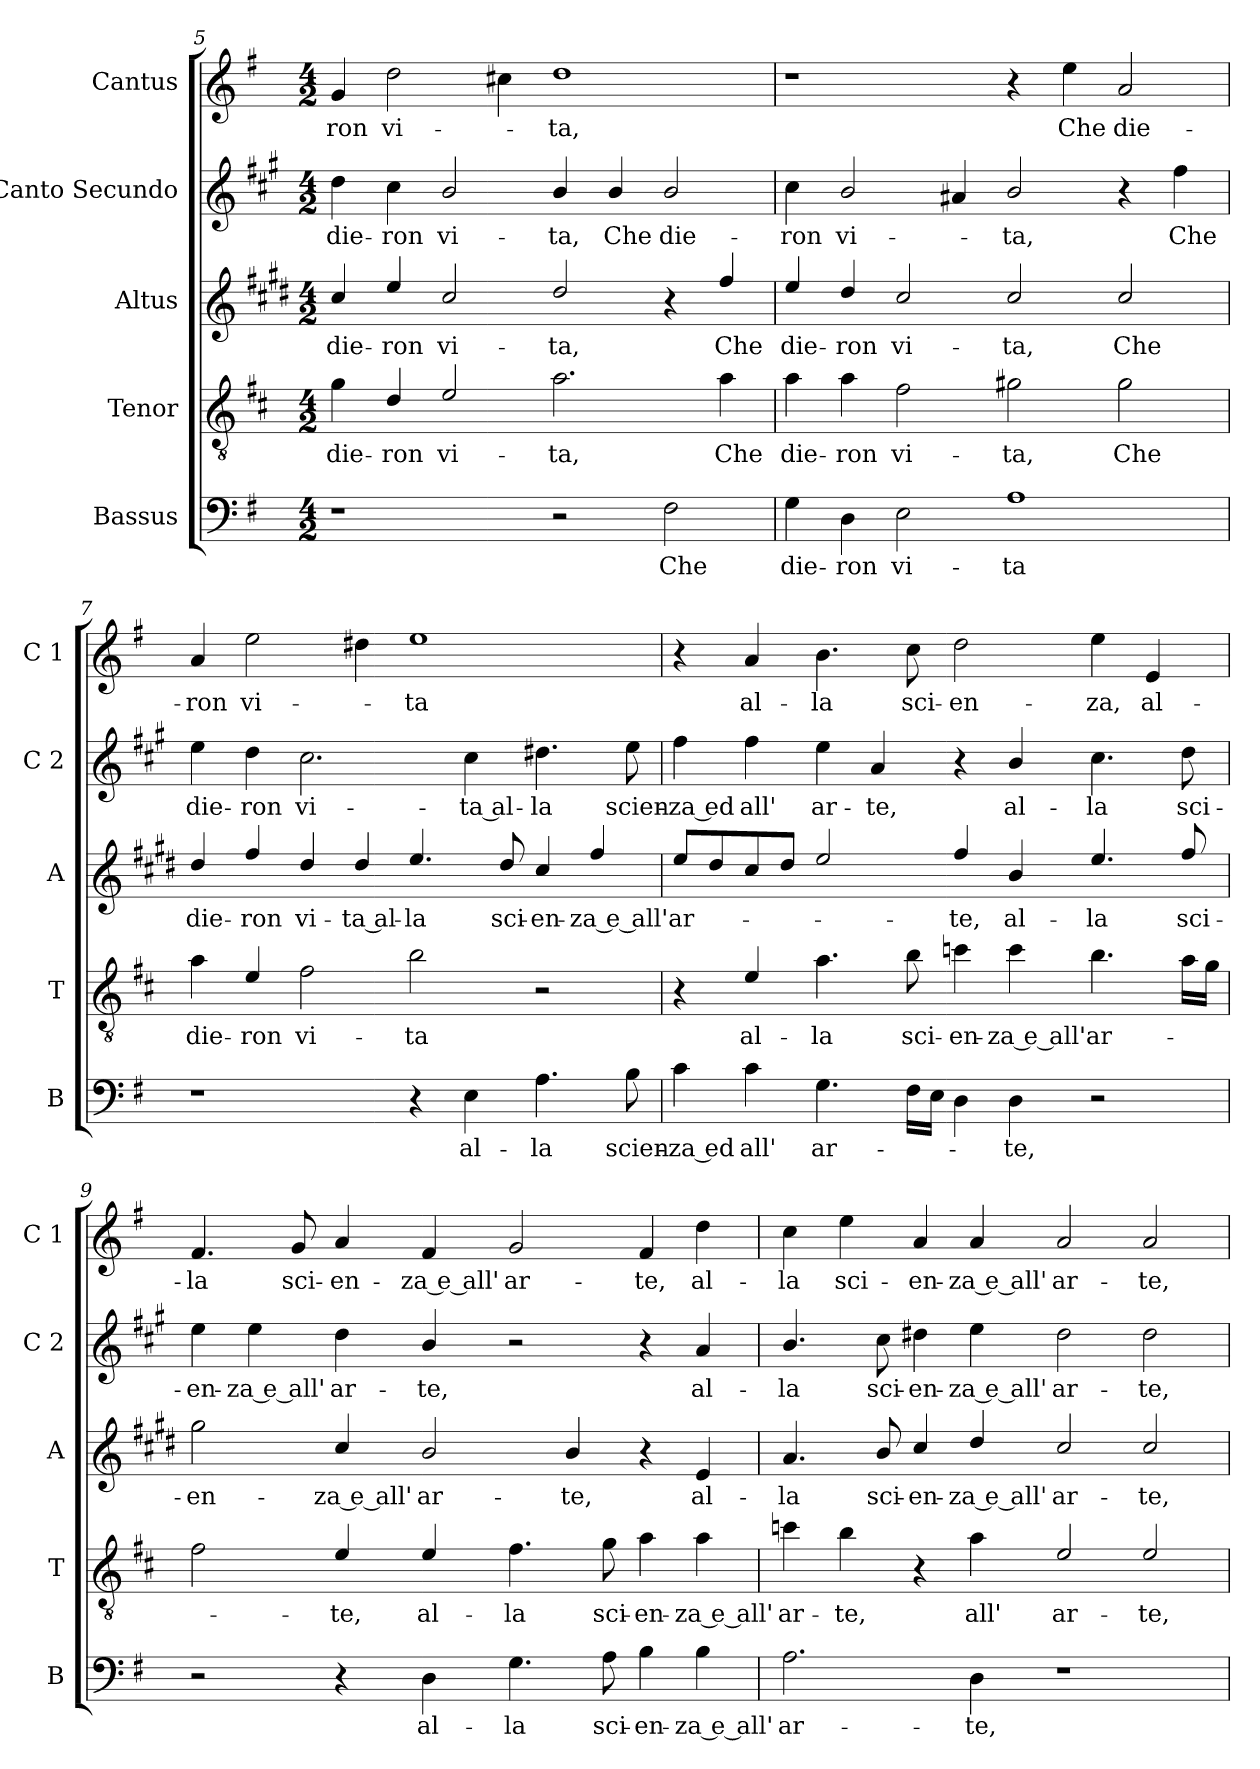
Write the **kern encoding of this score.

**kern	**text	**kern	**text	**kern	**text	**kern	**text	**kern	**text
*part5	*part5	*part4	*part4	*part3	*part3	*part2	*part2	*part1	*part1
*staff5	*staff5	*staff4	*staff4	*staff3	*staff3	*staff2	*staff2	*staff1	*staff1
*I"Bassus	*	*I"Tenor	*	*I"Altus	*	*I"Canto Secundo	*	*I"Cantus	*
*I'B	*	*I'T	*	*I'A	*	*I'C 2	*	*I'C 1	*
*clefF4	*	*clefGv2	*	*clefG2	*	*clefG2	*	*clefG2	*
*	*	*ITrd4c7	*	*ITrd5c9	*	*ITrd1c2	*	*	*
*k[f#]	*	*k[f#]	*	*k[f#]	*	*k[f#]	*	*k[f#]	*
*G:	*	*G:	*	*G:	*	*G:	*	*G:	*
*M4/2	*	*M4/2	*	*M4/2	*	*M4/2	*	*M4/2	*
=5	=5	=5	=5	=5	=5	=5	=5	=5	=5
!	!	!	!LO:LY:b	!	!LO:LY:b	!	!LO:LY:b	!	!LO:LY:b
1r	.	4c\	die-	4e/	die-	4cc\	die-	4g/	-ron
!	!	!	!LO:LY:b	!	!LO:LY:b	!	!LO:LY:b	!	!LO:LY:b
.	.	4G/	-ron	4g/	-ron	4b\	-ron	2dd\	vi-
!	!	!	!LO:LY:b	!	!LO:LY:b	!	!LO:LY:b	!	!
.	.	2A/	vi-	2e/	vi-	2a/	vi-	.	.
.	.	.	.	.	.	.	.	4cc#X\	.
!	!	!	!LO:LY:b	!	!LO:LY:b	!	!LO:LY:b	!	!LO:LY:b
2r	.	2.d\	-ta,	2f#/	-ta,	4a/	-ta,	1dd	-ta,
!	!	!	!	!	!	!	!LO:LY:b	!	!
.	.	.	.	.	.	4a/	Che	.	.
!	!LO:LY:b	!	!	!	!	!	!LO:LY:b	!	!
2F#\	Che	.	.	4r	.	2a/	die-	.	.
!	!	!	!LO:LY:b	!	!LO:LY:b	!	!	!	!
.	.	4d\	Che	4a/	Che	.	.	.	.
!!LO:PB:g=z
=6	=6	=6	=6	=6	=6	=6	=6	=6	=6
!	!LO:LY:b	!	!LO:LY:b	!	!LO:LY:b	!	!LO:LY:b	!	!
4G\	die-	4d\	die-	4g/	die-	4b\	-ron	1r	.
!	!LO:LY:b	!	!LO:LY:b	!	!LO:LY:b	!	!LO:LY:b	!	!
4D\	-ron	4d\	-ron	4f#/	-ron	2a/	vi-	.	.
!	!LO:LY:b	!	!LO:LY:b	!	!LO:LY:b	!	!	!	!
2E\	vi-	2B\	vi-	2e/	vi-	.	.	.	.
.	.	.	.	.	.	4g#X/	.	.	.
!	!LO:LY:b	!	!LO:LY:b	!	!LO:LY:b	!	!LO:LY:b	!	!
1A	-ta	2c#X\	-ta,	2e/	-ta,	2a/	-ta,	4r	.
!	!	!	!	!	!	!	!	!	!LO:LY:b
.	.	.	.	.	.	.	.	4ee\	Che
!	!	!	!LO:LY:b	!	!LO:LY:b	!	!	!	!LO:LY:b
.	.	2c#\	Che	2e/	Che	4r	.	2a/	die-
!	!	!	!	!	!	!	!LO:LY:b	!	!
.	.	.	.	.	.	4ee\	Che	.	.
=7	=7	=7	=7	=7	=7	=7	=7	=7	=7
!	!	!	!LO:LY:b	!	!LO:LY:b	!	!LO:LY:b	!	!LO:LY:b
1r	.	4d\	die-	4f#/	die-	4dd\	die-	4a/	-ron
!	!	!	!LO:LY:b	!	!LO:LY:b	!	!LO:LY:b	!	!LO:LY:b
.	.	4A/	-ron	4a/	-ron	4cc\	-ron	2ee\	vi-
!	!	!	!LO:LY:b	!	!LO:LY:b	!	!LO:LY:b	!	!
.	.	2B\	vi-	4f#/	vi-	2.b\	vi-	.	.
!	!	!	!	!	!LO:LY:b	!	!	!	!
.	.	.	.	4f#/	-ta al-	.	.	4dd#X\	.
!	!	!	!LO:LY:b	!	!LO:LY:b	!	!	!	!LO:LY:b
4r	.	2e\	-ta	4.g/	-la	.	.	1ee	-ta
!	!LO:LY:b	!	!	!	!	!	!LO:LY:b	!	!
4E\	al-	.	.	.	.	4b\	-ta al-	.	.
!	!	!	!	!	!LO:LY:b	!	!	!	!
.	.	.	.	8f#/	sci-	.	.	.	.
!	!LO:LY:b	!	!	!	!LO:LY:b	!	!LO:LY:b	!	!
4.A\	-la	2r	.	4e/	-en-	4.cc#X\	-la	.	.
!	!	!	!	!	!LO:LY:b	!	!	!	!
.	.	.	.	4a/	-za e all'	.	.	.	.
!	!LO:LY:b	!	!	!	!	!	!LO:LY:b	!	!
8B\	scien-	.	.	.	.	8dd\	scien-	.	.
=8	=8	=8	=8	=8	=8	=8	=8	=8	=8
!	!LO:LY:b	!	!	!	!LO:LY:b	!	!LO:LY:b	!	!
4c\	-za ed	4r	.	8g/L	ar-	4ee\	-za ed	4r	.
.	.	.	.	8f#/	.	.	.	.	.
!	!LO:LY:b	!	!LO:LY:b	!	!	!	!LO:LY:b	!	!LO:LY:b
4c\	all'	4A/	al-	8e/	.	4ee\	all'	4a/	al-
.	.	.	.	8f#/J	.	.	.	.	.
!	!LO:LY:b	!	!LO:LY:b	!	!	!	!LO:LY:b	!	!LO:LY:b
4.G\	ar-	4.d\	-la	2g/	.	4dd\	ar-	4.b\	-la
!	!	!	!	!	!	!	!LO:LY:b	!	!
.	.	.	.	.	.	4g/	-te,	.	.
!	!	!	!LO:LY:b	!	!	!	!	!	!LO:LY:b
16F#\LL	.	8e\	sci-	.	.	.	.	8cc\	sci-
16E\JJ	.	.	.	.	.	.	.	.	.
!	!	!	!LO:LY:b	!	!LO:LY:b	!	!	!	!LO:LY:b
4D\	.	4fn\	-en-	4a/	-te,	4r	.	2dd\	-en-
!	!LO:LY:b	!	!LO:LY:b	!	!LO:LY:b	!	!LO:LY:b	!	!
4D\	-te,	4f\	-za e all'	4d/	al-	4a/	al-	.	.
!	!	!	!LO:LY:b	!	!LO:LY:b	!	!LO:LY:b	!	!LO:LY:b
2r	.	4.e\	ar-	4.g/	-la	4.b\	-la	4ee\	-za,
!	!	!	!	!	!	!	!	!	!LO:LY:b
.	.	.	.	.	.	.	.	4e/	al-
!	!	!	!	!	!LO:LY:b	!	!LO:LY:b	!	!
.	.	16d\LL	.	8a/	sci-	8cc\	sci-	.	.
.	.	16c\JJ	.	.	.	.	.	.	.
!!LO:LB:g=z
=9	=9	=9	=9	=9	=9	=9	=9	=9	=9
!	!	!	!	!	!LO:LY:b	!	!LO:LY:b	!	!LO:LY:b
2r	.	2B\	.	2b\	-en-	4dd\	-en-	4.f#/	-la
!	!	!	!	!	!	!	!LO:LY:b	!	!
.	.	.	.	.	.	4dd\	-za e all'	.	.
!	!	!	!	!	!	!	!	!	!LO:LY:b
.	.	.	.	.	.	.	.	8g/	sci-
!	!	!	!LO:LY:b	!	!LO:LY:b	!	!LO:LY:b	!	!LO:LY:b
4r	.	4A/	-te,	4e/	-za e all'	4cc\	ar-	4a/	-en-
!	!LO:LY:b	!	!LO:LY:b	!	!LO:LY:b	!	!LO:LY:b	!	!LO:LY:b
4D\	al-	4A/	al-	2d/	ar-	4a/	-te,	4f#/	-za e all'
!	!LO:LY:b	!	!LO:LY:b	!	!	!	!	!	!LO:LY:b
4.G\	-la	4.B\	-la	.	.	2r	.	2g/	ar-
!	!	!	!	!	!LO:LY:b	!	!	!	!
.	.	.	.	4d/	-te,	.	.	.	.
!	!LO:LY:b	!	!LO:LY:b	!	!	!	!	!	!
8A\	sci-	8c\	sci-	.	.	.	.	.	.
!	!LO:LY:b	!	!LO:LY:b	!	!	!	!	!	!LO:LY:b
4B\	-en-	4d\	-en-	4r	.	4r	.	4f#/	-te,
!	!LO:LY:b	!	!LO:LY:b	!	!LO:LY:b	!	!LO:LY:b	!	!LO:LY:b
4B\	-za e all'	4d\	-za e all'	4G/	al-	4g/	al-	4dd\	al-
=10	=10	=10	=10	=10	=10	=10	=10	=10	=10
!	!LO:LY:b	!	!LO:LY:b	!	!LO:LY:b	!	!LO:LY:b	!	!LO:LY:b
2.A\	ar-	4fn\	ar-	4.c/	-la	4.a/	-la	4cc\	-la
!	!	!	!LO:LY:b	!	!	!	!	!	!LO:LY:b
.	.	4e\	-te,	.	.	.	.	4ee\	sci-
!	!	!	!	!	!LO:LY:b	!	!LO:LY:b	!	!
.	.	.	.	8d/	sci-	8b\	sci-	.	.
!	!	!	!	!	!LO:LY:b	!	!LO:LY:b	!	!LO:LY:b
.	.	4r	.	4e/	-en-	4cc#X\	-en-	4a/	-en-
!	!LO:LY:b	!	!LO:LY:b	!	!LO:LY:b	!	!LO:LY:b	!	!LO:LY:b
4D\	-te,	4d\	all'	4f#/	-za e all'	4dd\	-za e all'	4a/	-za e all'
!	!	!	!LO:LY:b	!	!LO:LY:b	!	!LO:LY:b	!	!LO:LY:b
1r	.	2A/	ar-	2e/	ar-	2cc#\	ar-	2a/	ar-
!	!	!	!LO:LY:b	!	!LO:LY:b	!	!LO:LY:b	!	!LO:LY:b
.	.	2A/	-te,	2e/	-te,	2cc#\	-te,	2a/	-te,
=	=	=	=	=	=	=	=	=	=
*-	*-	*-	*-	*-	*-	*-	*-	*-	*-
